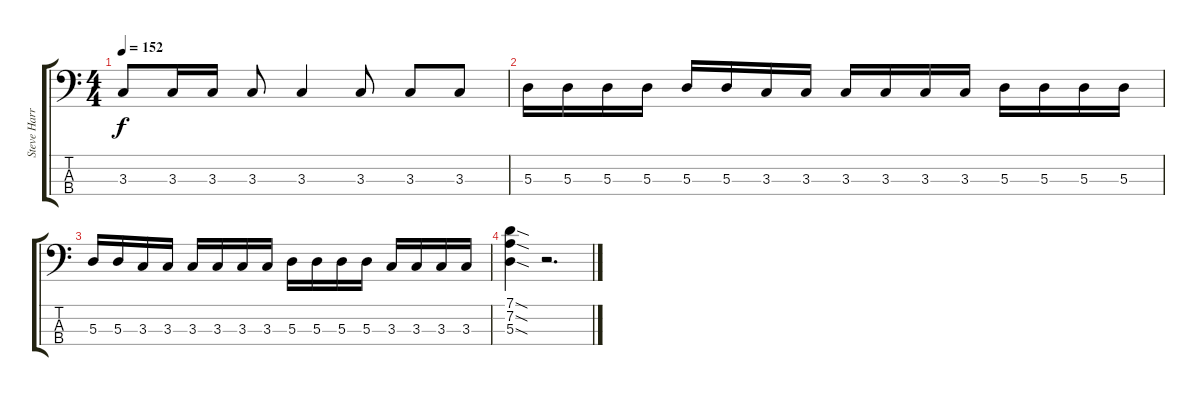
\track ("Steve Harris" "Steve Harr") {instrument electricbassfinger}
\staff {score tabs}
\tuning (G2 D2 A1 E1) {hide}
\ts (4 4)
\tempo 152
\clef f4
\ks c
3.3.8{dy f} 3.3.16 3.3.16 3.3.8 3.3.4 3.3.8 3.3.8 3.3.8 |
5.3.16 5.3.16 5.3.16 5.3.16 5.3.16 5.3.16 3.3.16 3.3.16 3.3.16 3.3.16 3.3.16 3.3.16 5.3.16 5.3.16 5.3.16 5.3.16 |
5.3.16 5.3.16 3.3.16 3.3.16 3.3.16 3.3.16 3.3.16 3.3.16 5.3.16 5.3.16 5.3.16 5.3.16 3.3.16 3.3.16 3.3.16 3.3.16 |
(7.1{sod} 7.2{sod} 5.3{sod}).4 r.2{d}
